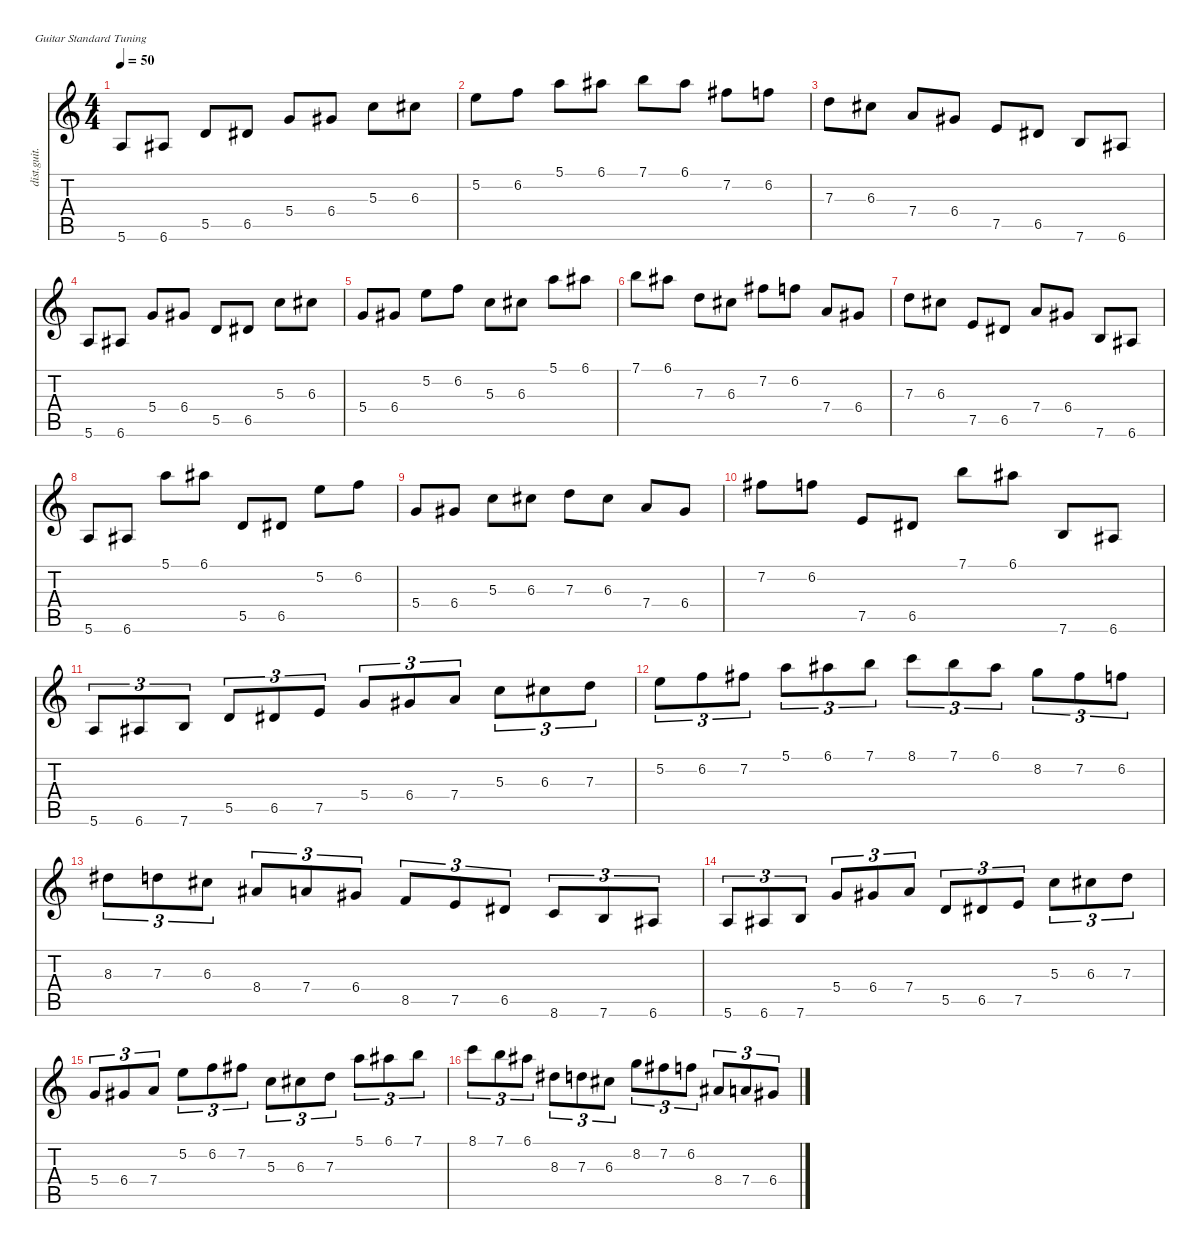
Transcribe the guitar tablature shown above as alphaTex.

\defaultSystemsLayout 4
\hideDynamics
\bracketExtendMode nobrackets
\track ("Distortion Guitar" "dist.guit.") {instrument distortionguitar}
\staff {score tabs}
\tuning (E4 B3 G3 D3 A2 E2)
\ts (4 4)
\tempo 50
\clef g2
\ks c
5.6.8{dy mf instrument distortionguitar beam Up} 6.6{acc #}.8{beam Up} 5.5.8{beam Up} 6.5{acc #}.8{beam Up} 5.4.8{beam Up} 6.4{acc #}.8{beam Up} 5.3.8{beam Down} 6.3{acc #}.8{beam Down} |
5.2.8{beam Down} 6.2.8{beam Down} 5.1.8{beam Down} 6.1{acc #}.8{beam Down} 7.1.8{beam Down} 6.1{acc #}.8{beam Down} 7.2{acc #}.8{beam Down} 6.2.8{beam Down} |
7.3.8{beam Down} 6.3{acc #}.8{beam Down} 7.4.8{beam Up} 6.4{acc #}.8{beam Up} 7.5.8{beam Up} 6.5{acc #}.8{beam Up} 7.6.8{beam Up} 6.6{acc #}.8{beam Up} |
5.6.8{beam Up} 6.6{acc #}.8{beam Up} 5.4.8{beam Up} 6.4{acc #}.8{beam Up} 5.5.8{beam Up} 6.5{acc #}.8{beam Up} 5.3.8{beam Down} 6.3{acc #}.8{beam Down} |
5.4.8{beam Up} 6.4{acc #}.8{beam Up} 5.2.8{beam Down} 6.2.8{beam Down} 5.3.8{beam Down} 6.3{acc #}.8{beam Down} 5.1.8{beam Down} 6.1{acc #}.8{beam Down} |
7.1.8{beam Down} 6.1{acc #}.8{beam Down} 7.3.8{beam Down} 6.3{acc #}.8{beam Down} 7.2{acc #}.8{beam Down} 6.2.8{beam Down} 7.4.8{beam Up} 6.4{acc #}.8{beam Up} |
7.3.8{beam Down} 6.3{acc #}.8{beam Down} 7.5.8{beam Up} 6.5{acc #}.8{beam Up} 7.4.8{beam Up} 6.4{acc #}.8{beam Up} 7.6.8{beam Up} 6.6{acc #}.8{beam Up} |
5.6.8{beam Up} 6.6{acc #}.8{beam Up} 5.1.8{beam Down} 6.1{acc #}.8{beam Down} 5.5.8{beam Up} 6.5{acc #}.8{beam Up} 5.2.8{beam Down} 6.2.8{beam Down} |
5.4.8{beam Up} 6.4{acc #}.8{beam Up} 5.3.8{beam Down} 6.3{acc #}.8{beam Down} 7.3.8{beam Down} 6.3{acc #}.8{beam Down} 7.4.8{beam Up} 6.4{acc #}.8{beam Up} |
7.2{acc #}.8{beam Down} 6.2.8{beam Down} 7.5.8{beam Up} 6.5{acc #}.8{beam Up} 7.1.8{beam Down} 6.1{acc #}.8{beam Down} 7.6.8{beam Up} 6.6{acc #}.8{beam Up} |
5.6.8{tu (3 2) beam Up} 6.6{acc #}.8{tu (3 2) beam Up} 7.6.8{tu (3 2) beam Up} 5.5.8{tu (3 2) beam Up} 6.5{acc #}.8{tu (3 2) beam Up} 7.5.8{tu (3 2) beam Up} 5.4.8{tu (3 2) beam Up} 6.4{acc #}.8{tu (3 2) beam Up} 7.4.8{tu (3 2) beam Up} 5.3.8{tu (3 2) beam Down} 6.3{acc #}.8{tu (3 2) beam Down} 7.3.8{tu (3 2) beam Down} |
5.2.8{tu (3 2) beam Down} 6.2.8{tu (3 2) beam Down} 7.2{acc #}.8{tu (3 2) beam Down} 5.1.8{tu (3 2) beam Down} 6.1{acc #}.8{tu (3 2) beam Down} 7.1.8{tu (3 2) beam Down} 8.1.8{tu (3 2) beam Down} 7.1.8{tu (3 2) beam Down} 6.1{acc #}.8{tu (3 2) beam Down} 8.2.8{tu (3 2) beam Down} 7.2{acc #}.8{tu (3 2) beam Down} 6.2.8{tu (3 2) beam Down} |
8.3{acc #}.8{tu (3 2) beam Down} 7.3.8{tu (3 2) beam Down} 6.3{acc #}.8{tu (3 2) beam Down} 8.4{acc #}.8{tu (3 2) beam Up} 7.4.8{tu (3 2) beam Up} 6.4{acc #}.8{tu (3 2) beam Up} 8.5.8{tu (3 2) beam Up} 7.5.8{tu (3 2) beam Up} 6.5{acc #}.8{tu (3 2) beam Up} 8.6.8{tu (3 2) beam Up} 7.6.8{tu (3 2) beam Up} 6.6{acc #}.8{tu (3 2) beam Up} |
5.6.8{tu (3 2) beam Up} 6.6{acc #}.8{tu (3 2) beam Up} 7.6.8{tu (3 2) beam Up} 5.4.8{tu (3 2) beam Up} 6.4{acc #}.8{tu (3 2) beam Up} 7.4.8{tu (3 2) beam Up} 5.5.8{tu (3 2) beam Up} 6.5{acc #}.8{tu (3 2) beam Up} 7.5.8{tu (3 2) beam Up} 5.3.8{tu (3 2) beam Down} 6.3{acc #}.8{tu (3 2) beam Down} 7.3.8{tu (3 2) beam Down} |
5.4.8{tu (3 2) beam Up} 6.4{acc #}.8{tu (3 2) beam Up} 7.4.8{tu (3 2) beam Up} 5.2.8{tu (3 2) beam Down} 6.2.8{tu (3 2) beam Down} 7.2{acc #}.8{tu (3 2) beam Down} 5.3.8{tu (3 2) beam Down} 6.3{acc #}.8{tu (3 2) beam Down} 7.3.8{tu (3 2) beam Down} 5.1.8{tu (3 2) beam Down} 6.1{acc #}.8{tu (3 2) beam Down} 7.1.8{tu (3 2) beam Down} |
8.1.8{tu (3 2) beam Down} 7.1.8{tu (3 2) beam Down} 6.1{acc #}.8{tu (3 2) beam Down} 8.3{acc #}.8{tu (3 2) beam Down} 7.3.8{tu (3 2) beam Down} 6.3{acc #}.8{tu (3 2) beam Down} 8.2.8{tu (3 2) beam Down} 7.2{acc #}.8{tu (3 2) beam Down} 6.2.8{tu (3 2) beam Down} 8.4{acc #}.8{tu (3 2) beam Up} 7.4.8{tu (3 2) beam Up} 6.4{acc #}.8{tu (3 2) beam Up}
